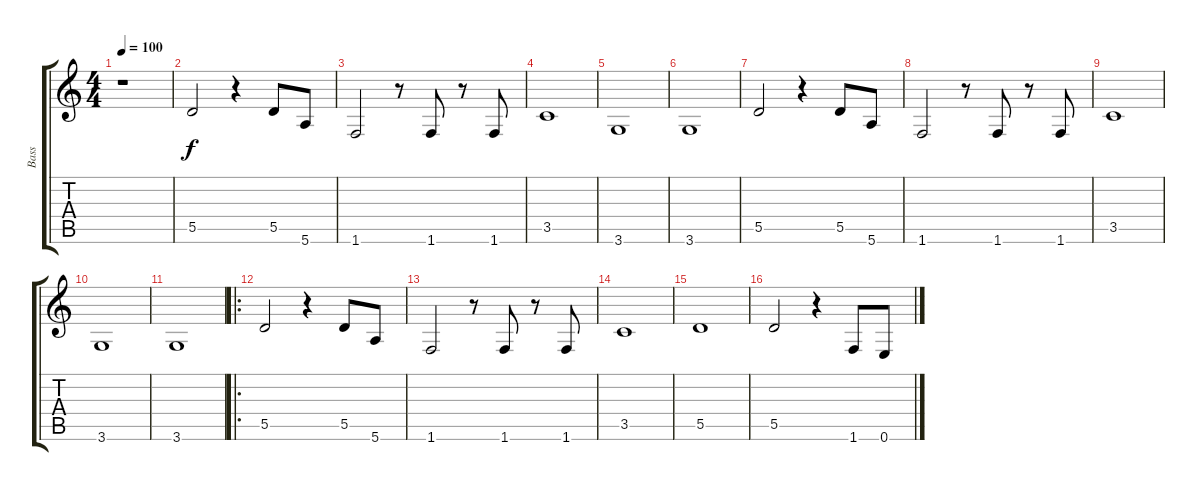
\track ("Bass" "Bass") {instrument acousticbass}
\staff {score tabs}
\tuning (E4 B3 G3 D3 A2 E2) {hide}
\ts (4 4)
\tempo 100
\clef g2
\ks c
r.1{dy f instrument acousticbass} |
5.5.2 r.4 5.5.8 5.6.8 |
1.6.2 r.8 1.6.8 r.8 1.6.8 |
3.5.1 |
3.6.1 |
3.6.1 |
5.5.2 r.4 5.5.8 5.6.8 |
1.6.2 r.8 1.6.8 r.8 1.6.8 |
3.5.1 |
3.6.1 |
3.6.1 |
\ro
5.5.2 r.4 5.5.8 5.6.8 |
1.6.2 r.8 1.6.8 r.8 1.6.8 |
3.5.1 |
5.5.1 |
5.5.2 r.4 1.6.8 0.6.8
